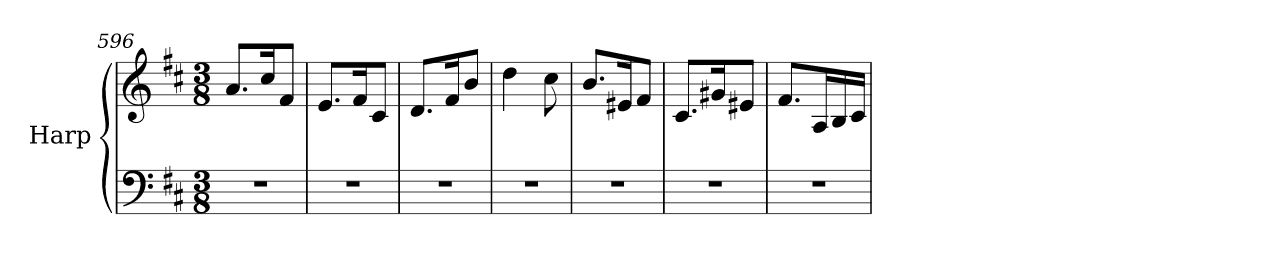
**kern	**kern
*part1	*part1
*staff2	*staff1
*I"Harp	*
*I'Hp	*
*clefF4	*clefG2
*k[f#c#]	*k[f#c#]
*M3/8	*M3/8
=596	=596
4.r	8.a/L
.	16cc#/K
.	8f#/J
=597	=597
4.r	8.e/L
.	16f#/K
.	8c#/J
=598	=598
4.r	8.d/L
.	16f#/K
.	8b/J
=599	=599
4.r	4dd\
.	8cc#\
=600	=600
4.r	8.b/L
.	16e#X/K
.	8f#/J
!!LO:PB:g=z
=601	=601
4.r	8.c#/L
.	16g#X/K
.	8e#X/J
=602	=602
4.r	8.f#/L
.	16A/L
.	16B/
.	16c#/JJ
=	=
*-	*-
